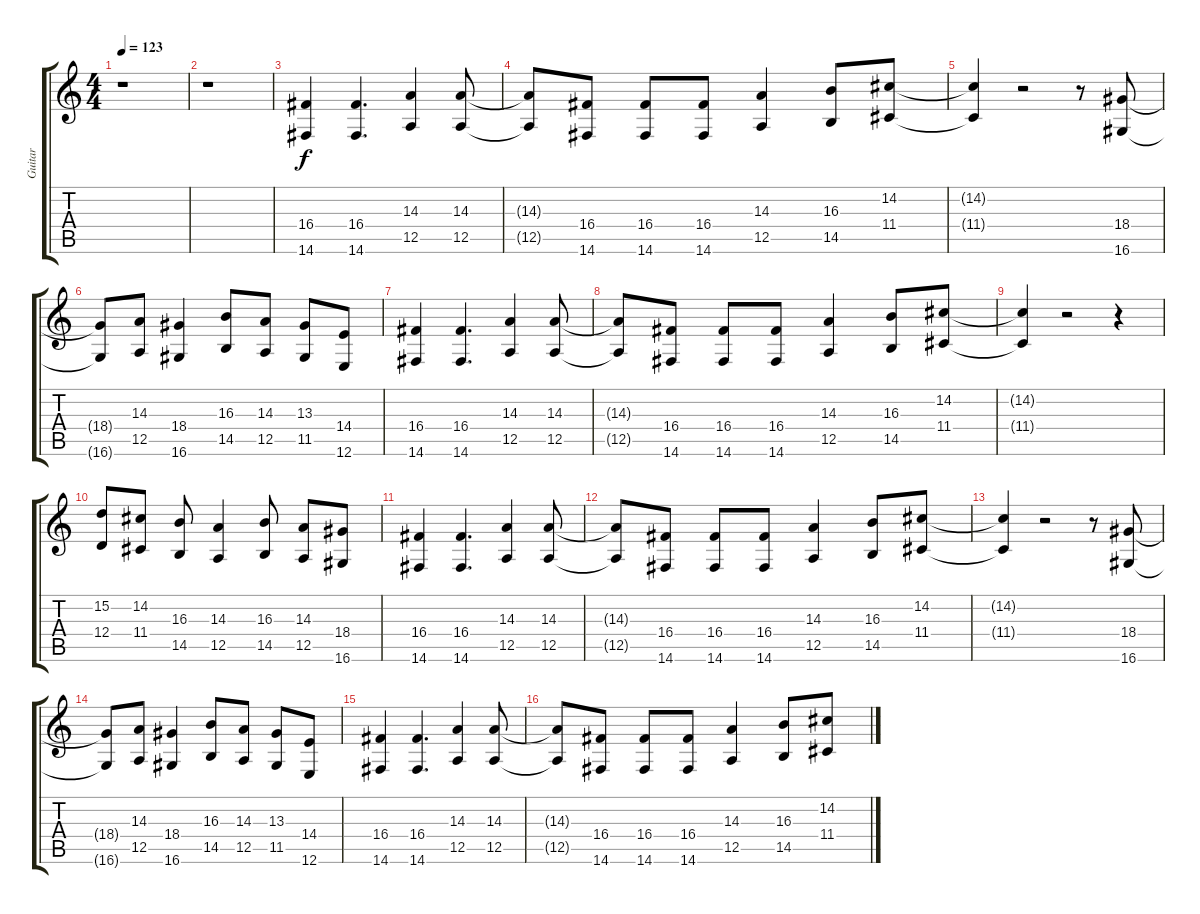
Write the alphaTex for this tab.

\track ("Guitar" "Guitar") {instrument lead8bassandlead}
\staff {score tabs}
\tuning (E4 B3 G3 D3 A2 E2) {hide}
\ts (4 4)
\tempo 123
\clef g2
\ks c
r.1{dy f} |
r.1 |
(16.4 14.6).4 (16.4 14.6).4{d} (14.3 12.5).4 (14.3 12.5).8 |
(14.3{t} 12.5{t}).8 (16.4 14.6).8 (16.4 14.6).8 (16.4 14.6).8 (14.3 12.5).4 (16.3 14.5).8 (14.2 11.4).8 |
(14.2{t} 11.4{t}).4 r.2 r.8 (18.4 16.6).8 |
(18.4{t} 16.6{t}).8 (14.3 12.5).8 (18.4 16.6).4 (16.3 14.5).8 (14.3 12.5).8 (13.3 11.5).8 (14.4 12.6).8 |
(16.4 14.6).4 (16.4 14.6).4{d} (14.3 12.5).4 (14.3 12.5).8 |
(14.3{t} 12.5{t}).8 (16.4 14.6).8 (16.4 14.6).8 (16.4 14.6).8 (14.3 12.5).4 (16.3 14.5).8 (14.2 11.4).8 |
(14.2{t} 11.4{t}).4 r.2 r.4 |
(15.2 12.4).8 (14.2 11.4).8 (16.3 14.5).8 (14.3 12.5).4 (16.3 14.5).8 (14.3 12.5).8 (18.4 16.6).8 |
(16.4 14.6).4 (16.4 14.6).4{d} (14.3 12.5).4 (14.3 12.5).8 |
(14.3{t} 12.5{t}).8 (16.4 14.6).8 (16.4 14.6).8 (16.4 14.6).8 (14.3 12.5).4 (16.3 14.5).8 (14.2 11.4).8 |
(14.2{t} 11.4{t}).4 r.2 r.8 (18.4 16.6).8 |
(18.4{t} 16.6{t}).8 (14.3 12.5).8 (18.4 16.6).4 (16.3 14.5).8 (14.3 12.5).8 (13.3 11.5).8 (14.4 12.6).8 |
(16.4 14.6).4 (16.4 14.6).4{d} (14.3 12.5).4 (14.3 12.5).8 |
(14.3{t} 12.5{t}).8 (16.4 14.6).8 (16.4 14.6).8 (16.4 14.6).8 (14.3 12.5).4 (16.3 14.5).8 (14.2 11.4).8
